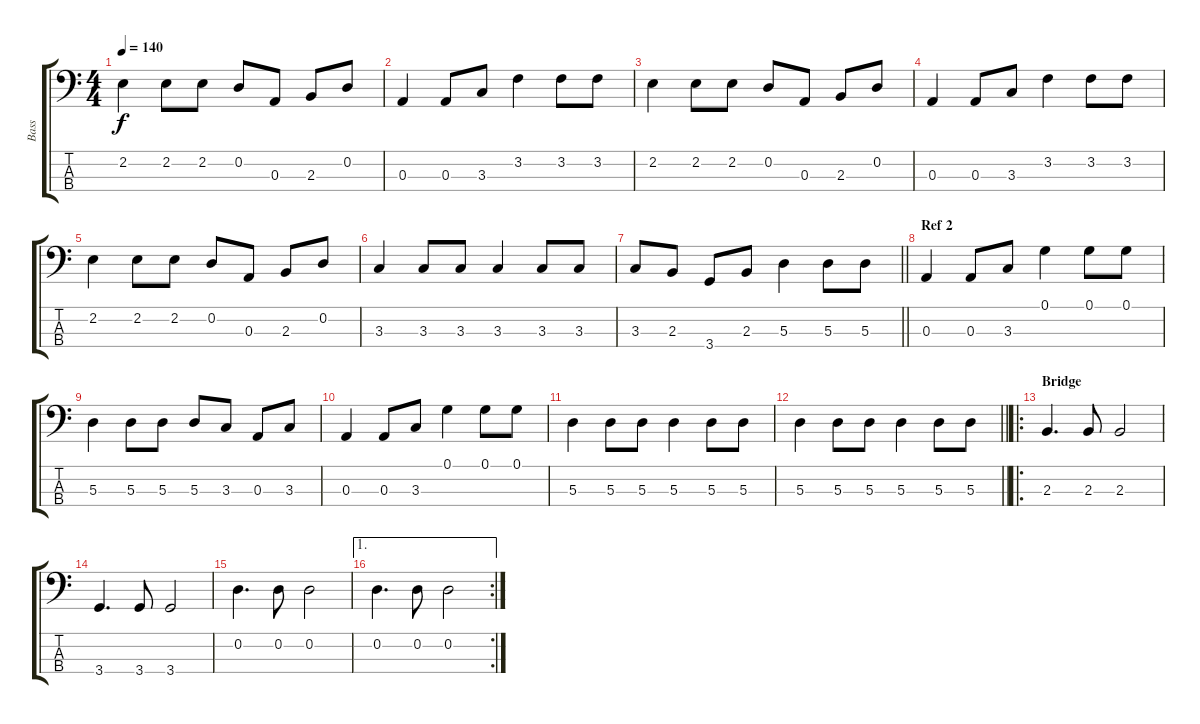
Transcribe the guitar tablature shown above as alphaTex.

\track ("Bass" "Bass") {instrument electricbassfinger}
\staff {score tabs}
\tuning (G2 D2 A1 E1) {hide}
\ts (4 4)
\tempo 140
\clef f4
\ks c
2.2.4{dy f} 2.2.8 2.2.8 0.2.8 0.3.8 2.3.8 0.2.8 |
0.3.4 0.3.8 3.3.8 3.2.4 3.2.8 3.2.8 |
2.2.4 2.2.8 2.2.8 0.2.8 0.3.8 2.3.8 0.2.8 |
0.3.4 0.3.8 3.3.8 3.2.4 3.2.8 3.2.8 |
2.2.4 2.2.8 2.2.8 0.2.8 0.3.8 2.3.8 0.2.8 |
3.3.4 3.3.8 3.3.8 3.3.4 3.3.8 3.3.8 |
\barLineRight lightlight
3.3.8 2.3.8 3.4.8 2.3.8 5.3.4 5.3.8 5.3.8 |
\section ("" "Ref 2")
0.3.4 0.3.8 3.3.8 0.1.4 0.1.8 0.1.8 |
5.3.4 5.3.8 5.3.8 5.3.8 3.3.8 0.3.8 3.3.8 |
0.3.4 0.3.8 3.3.8 0.1.4 0.1.8 0.1.8 |
5.3.4 5.3.8 5.3.8 5.3.4 5.3.8 5.3.8 |
\barLineRight lightlight
5.3.4 5.3.8 5.3.8 5.3.4 5.3.8 5.3.8 |
\ro
\section ("" "Bridge")
2.3.4{d} 2.3.8 2.3.2 |
3.4.4{d} 3.4.8 3.4.2 |
0.2.4{d} 0.2.8 0.2.2 |
\ae 1
\rc 2
0.2.4{d} 0.2.8 0.2.2
